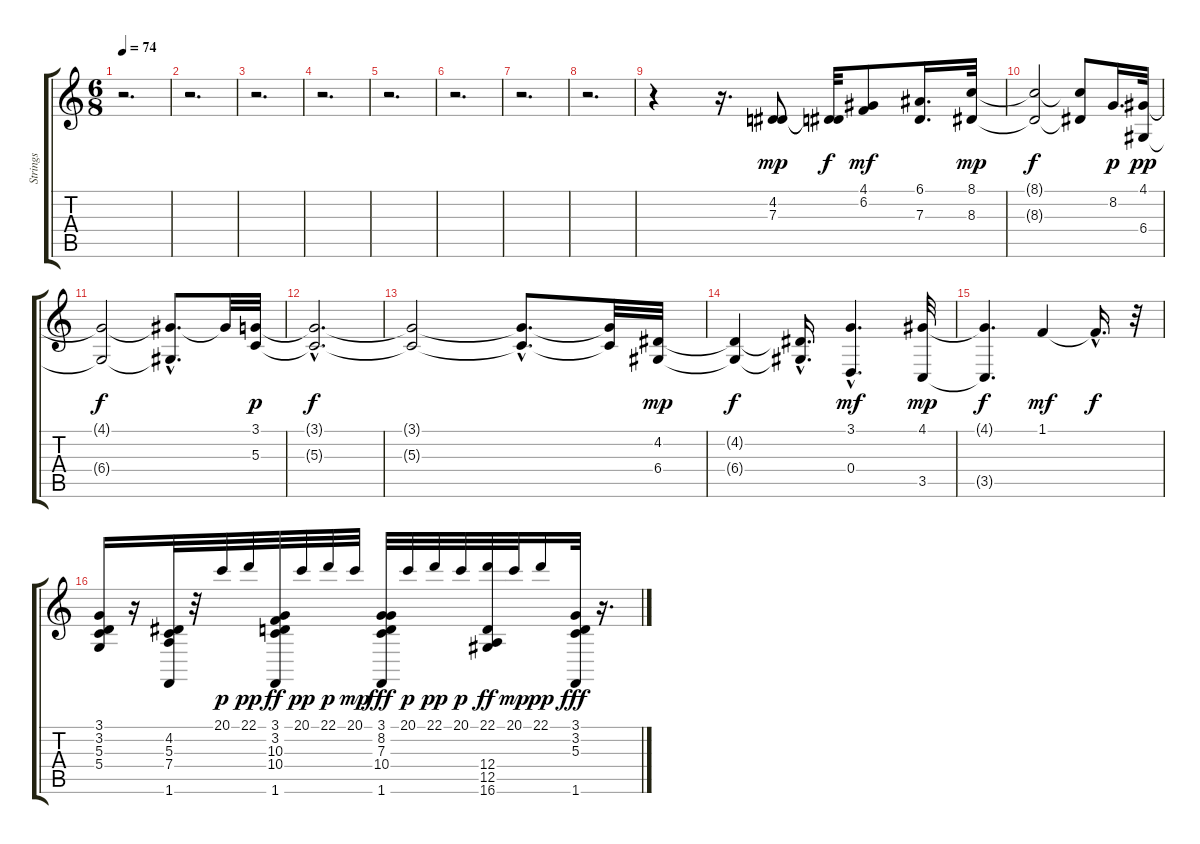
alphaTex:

\track ("Strings" "Strings") {instrument stringensemble1}
\staff {score tabs}
\tuning (E4 B3 G3 D3 A2 E2) {hide}
\ts (6 8)
\tempo 74
\clef g2
\ks c
r.2{d dy fff} |
r.2{d} |
r.2{d} |
r.2{d} |
r.2{d} |
r.2{d} |
r.2{d} |
r.2{d} |
r.4 r.16{d} (4.2 7.3).8{dy mp} (4.2{t} 7.3{t}).32{dy f} (4.1 6.2).8{dy mf} (6.1 7.3).16{d} (8.1 8.3).32{dy mp} |
(8.1{t} 8.3{t}).2{dy f} (8.1{t} 8.3{t}).8 8.2.16{d dy p} (4.1 6.4).32{dy pp} |
(4.1{t} 6.4{t}).2{dy f} (4.1{hac t} 6.4{t}).8{d} 4.1{t}.32 (3.1 5.3).32{dy p} |
(3.1{hac t} 5.3{hac t}).2{d dy f} |
(3.1{t} 5.3{t}).2 (3.1{hac t} 5.3{hac t}).8{d} (3.1{t} 5.3{t}).32 (4.2 6.4).32{dy mp} |
(4.2{t} 6.4{t}).4{dy f} (4.2{hac t} 6.4{hac t}).16{d} (3.1{hac} 0.4{hac}).4{d dy mf} (4.1 3.5).32{dy mp} |
(4.1{t} 3.5{t}).4{d dy f} 1.1.4{dy mf} 1.1{hac t}.16{d dy f} r.32 |
(3.1 3.2 5.3 5.4).16 r.16 (4.2 5.3 7.4 1.6).32 r.32 20.1.32{dy p} 22.1.32{dy pp} (3.1 3.2 10.3 10.4 1.6).32{dy ff} 20.1.32{dy pp} 22.1.32{dy p} 20.1.32{dy mp} (3.1 8.2 7.3 10.4 1.6).32{dy fff} 20.1.32{dy p} 22.1.32{dy pp} 20.1.32{dy p} (22.1 12.4 12.5 16.6).32{dy ff} 20.1.32{dy mp} 22.1.16{dy pp} (3.1 3.2 5.3 1.6).32{dy fff} r.16{d}
